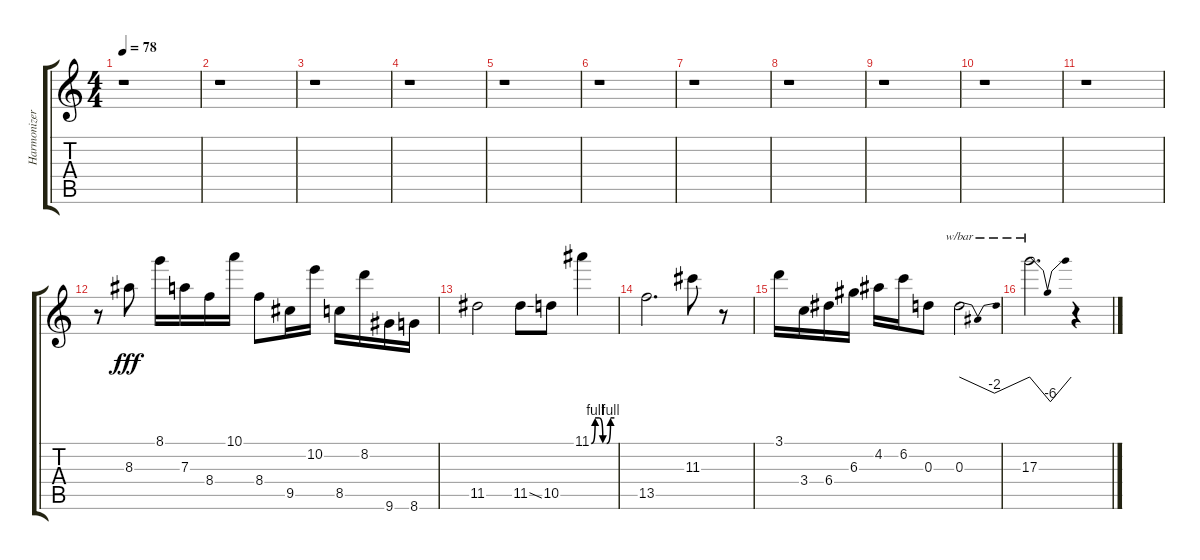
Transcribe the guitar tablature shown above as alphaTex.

\track ("Harmonizer (Guit. 4 / fifth above)" "Harmonizer") {instrument distortionguitar}
\staff {score tabs}
\tuning (B4 Gb4 D4 A3 E3 B2) {hide}
\ts (4 4)
\tempo 78
\clef g2
\ks c
r.1{dy fff} |
r.1 |
r.1 |
r.1 |
r.1 |
r.1 |
r.1 |
r.1 |
r.1 |
r.1 |
r.1 |
r.8 8.3.8 8.1.16 7.3.16 8.4.16 10.1.16 8.4.8 9.5.16 10.2.16 8.5.16 8.2.16 9.6.16 8.6.16 |
11.5.2 11.5{ss}.8 10.5.8 11.1{be (custom 0 0 10 4 20 4 30 0 40 0 50 4 60 4)}.4 |
13.5.2{d} 11.3.8 r.8 |
3.1.16 3.4.16 6.4.16 6.3.16 4.2.16 6.2.16 0.3.8 0.3.2{tbe (dip default 0 0 30 -8 60 0)} |
17.3.2{d tbe (dip default 0 0 30 -24 60 0)} r.4
